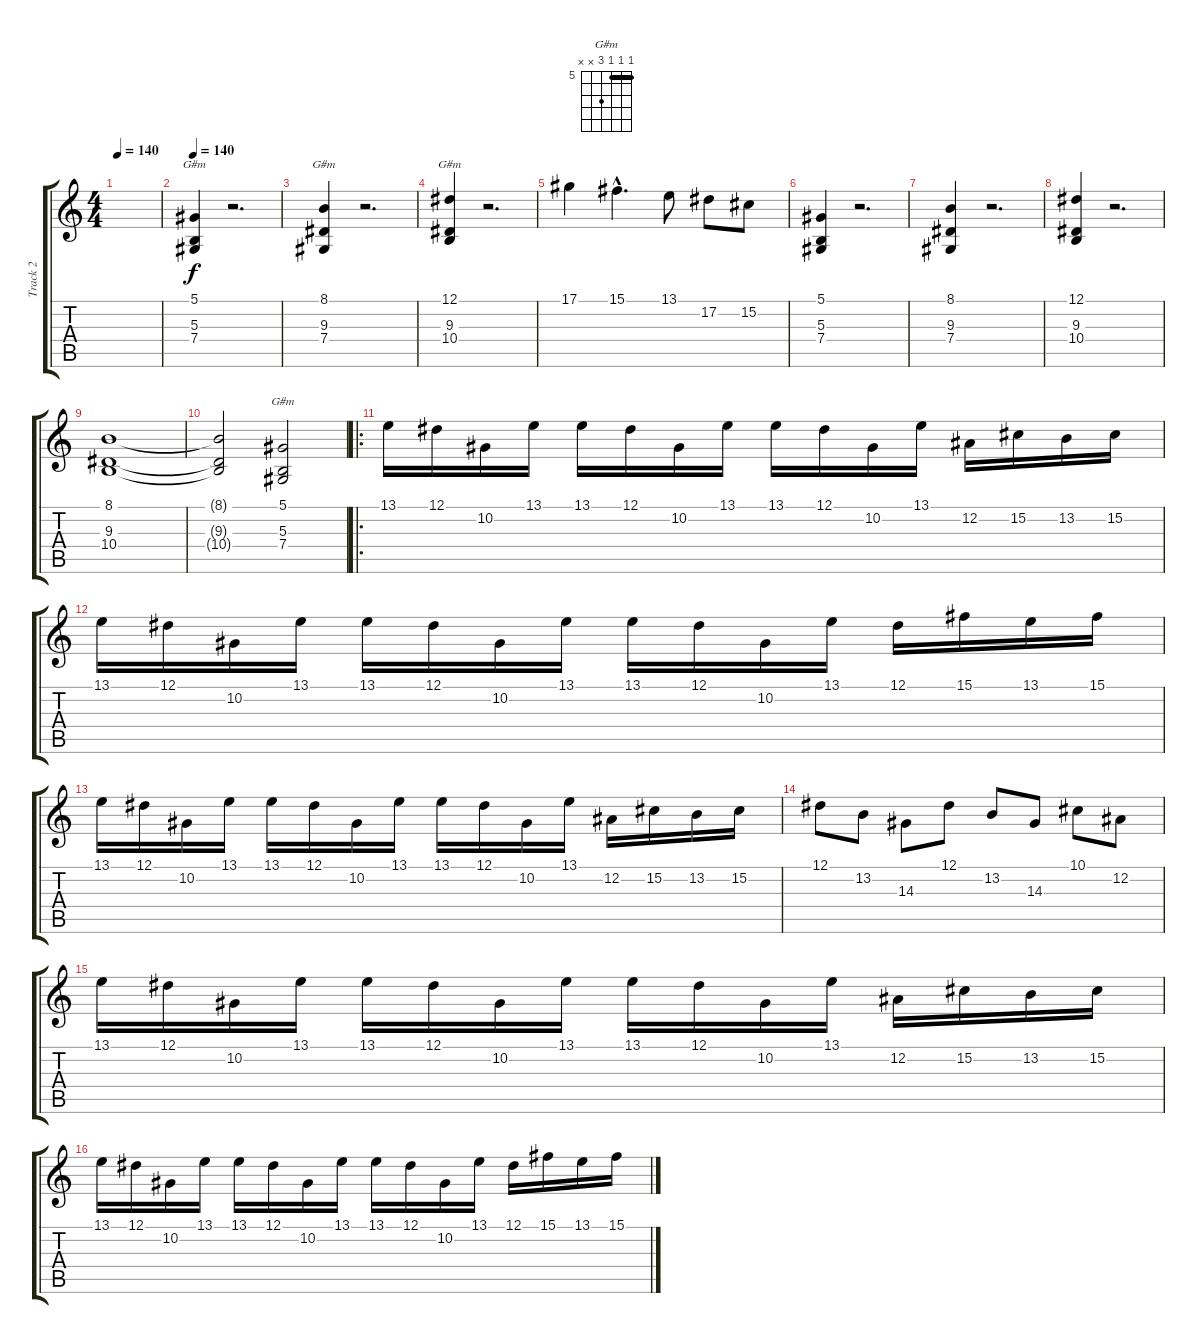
\track ("Track 2" "Track 2") {instrument stringensemble1}
\staff {score tabs}
\tuning (Eb4 Bb3 Gb3 Db3 Ab2 Eb2) {hide}
\chord ("G#m" 5 5 5 7 7 5) {firstfret 5 barre 5}
\chord ("G#m" 8 10 9 7 0 x) {firstfret 7}
\chord ("G#m" 12 10 9 10 0 x) {firstfret 9}
\chord ("G#m" 5 5 5 7 x x) {firstfret 5 barre 5}
\ts (4 4)
\tempo 140
\clef g2
\ks c
|
\tempo 140
\ks aminor
(5.1 5.3 7.4).4{ch "G#m" volume 12} r.2{d} |
(8.1 9.3 7.4).4{ch "G#m"} r.2{d} |
(12.1 9.3 10.4).4{ch "G#m"} r.2{d} |
17.1.4 15.1{hac}.4{d} 13.1.8 17.2.8 15.2.8 |
(5.1 5.3 7.4).4{volume 12} r.2{d} |
(8.1 9.3 7.4).4 r.2{d} |
(12.1 9.3 10.4).4 r.2{d} |
(8.1 9.3 10.4).1 |
(8.1{t} 9.3{t} 10.4{t}).2 (5.1 5.3 7.4).2{ch "G#m"} |
\ro
13.1.16 12.1.16 10.2.16 13.1.16 13.1.16 12.1.16 10.2.16 13.1.16 13.1.16 12.1.16 10.2.16 13.1.16 12.2.16 15.2.16 13.2.16 15.2.16 |
13.1.16 12.1.16 10.2.16 13.1.16 13.1.16 12.1.16 10.2.16 13.1.16 13.1.16 12.1.16 10.2.16 13.1.16 12.1.16 15.1.16 13.1.16 15.1.16 |
13.1.16 12.1.16 10.2.16 13.1.16 13.1.16 12.1.16 10.2.16 13.1.16 13.1.16 12.1.16 10.2.16 13.1.16 12.2.16 15.2.16 13.2.16 15.2.16 |
12.1.8 13.2.8 14.3.8 12.1.8 13.2.8 14.3.8 10.1.8 12.2.8 |
13.1.16 12.1.16 10.2.16 13.1.16 13.1.16 12.1.16 10.2.16 13.1.16 13.1.16 12.1.16 10.2.16 13.1.16 12.2.16 15.2.16 13.2.16 15.2.16 |
13.1.16 12.1.16 10.2.16 13.1.16 13.1.16 12.1.16 10.2.16 13.1.16 13.1.16 12.1.16 10.2.16 13.1.16 12.1.16 15.1.16 13.1.16 15.1.16
